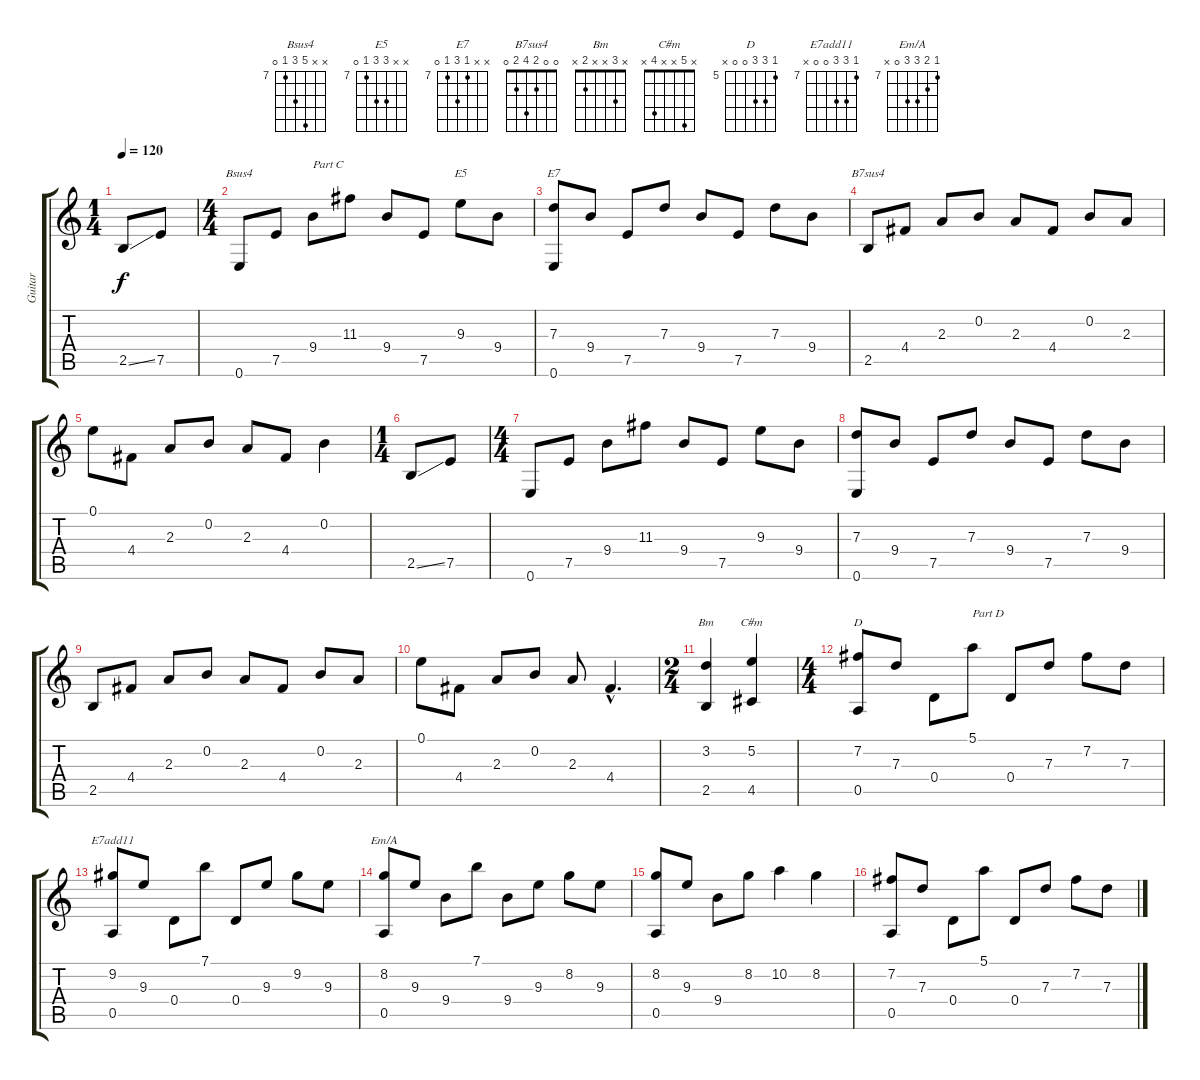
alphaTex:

\track ("Guitar" "Guitar") {instrument acousticguitarnylon}
\staff {score tabs}
\tuning (E4 B3 G3 D3 A2 E2) {hide}
\chord ("Bsus4" x x 11 9 7 0) {firstfret 7}
\chord ("E5" x x 9 9 7 0) {firstfret 7}
\chord ("E7" x x 7 9 7 0) {firstfret 7}
\chord ("B7sus4" 0 0 2 4 2 0)
\chord ("Bm" x 3 x x 2 x)
\chord ("C#m" x 5 x x 4 x)
\chord ("D" 5 7 7 0 0 x) {firstfret 5}
\chord ("E7add11" 7 9 9 0 0 x) {firstfret 7}
\chord ("Em/A" 7 8 9 9 0 x) {firstfret 7}
\ts (1 4)
\tempo 120
\clef g2
\ks c
2.5{ss}.8{dy f} 7.5.8 |
\ts (4 4)
0.6.8{ch "Bsus4"} 7.5.8 9.4.8{txt "Part C"} 11.3.8 9.4.8 7.5.8 9.3.8{ch "E5"} 9.4.8 |
(7.3 0.6).8{ch "E7"} 9.4.8 7.5.8 7.3.8 9.4.8 7.5.8 7.3.8 9.4.8 |
2.5.8{ch "B7sus4"} 4.4.8 2.3.8 0.2.8 2.3.8 4.4.8 0.2.8 2.3.8 |
0.1.8 4.4.8 2.3.8 0.2.8 2.3.8 4.4.8 0.2.4 |
\ts (1 4)
2.5{ss}.8 7.5.8 |
\ts (4 4)
0.6.8 7.5.8 9.4.8 11.3.8 9.4.8 7.5.8 9.3.8 9.4.8 |
(7.3 0.6).8 9.4.8 7.5.8 7.3.8 9.4.8 7.5.8 7.3.8 9.4.8 |
2.5.8 4.4.8 2.3.8 0.2.8 2.3.8 4.4.8 0.2.8 2.3.8 |
0.1.8 4.4.8 2.3.8 0.2.8 2.3.8 4.4{hac}.4{d} |
\ts (2 4)
(3.2 2.5).4{ch "Bm"} (5.2 4.5).4{ch "C#m"} |
\ts (4 4)
(7.2 0.5).8{ch "D"} 7.3.8 0.4.8 5.1.8{txt "Part D"} 0.4.8 7.3.8 7.2.8 7.3.8 |
(9.2 0.5).8{ch "E7add11"} 9.3.8 0.4.8 7.1.8 0.4.8 9.3.8 9.2.8 9.3.8 |
(8.2 0.5).8{ch "Em/A"} 9.3.8 9.4.8 7.1.8 9.4.8 9.3.8 8.2.8 9.3.8 |
(8.2 0.5).8 9.3.8 9.4.8 8.2.8 10.2.4 8.2.4 |
(7.2 0.5).8 7.3.8 0.4.8 5.1.8 0.4.8 7.3.8 7.2.8 7.3.8
